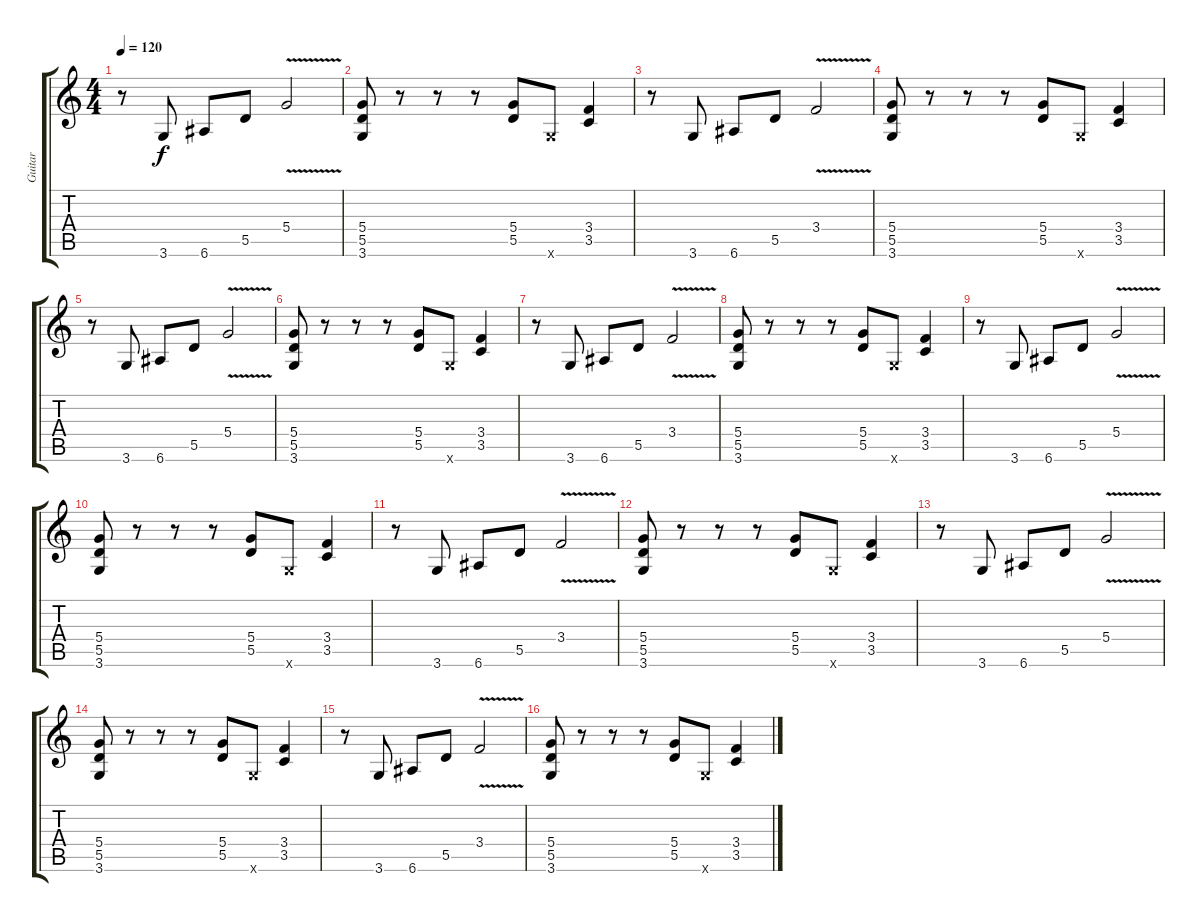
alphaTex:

\track ("Guitar" "Guitar") {instrument overdrivenguitar}
\staff {score tabs}
\tuning (E4 B3 G3 D3 A2 E2) {hide}
\ts (4 4)
\tempo 120
\clef g2
\ks c
r.8{dy f} 3.6.8 6.6.8 5.5.8 5.4{v}.2 |
(5.4 5.5 3.6).8 r.8 r.8 r.8 (5.4 5.5).8 3.6{x}.8 (3.4 3.5).4 |
r.8 3.6.8 6.6.8 5.5.8 3.4{v}.2 |
(5.4 5.5 3.6).8 r.8 r.8 r.8 (5.4 5.5).8 3.6{x}.8 (3.4 3.5).4 |
r.8 3.6.8 6.6.8 5.5.8 5.4{v}.2 |
(5.4 5.5 3.6).8 r.8 r.8 r.8 (5.4 5.5).8 3.6{x}.8 (3.4 3.5).4 |
r.8 3.6.8 6.6.8 5.5.8 3.4{v}.2 |
(5.4 5.5 3.6).8 r.8 r.8 r.8 (5.4 5.5).8 3.6{x}.8 (3.4 3.5).4 |
r.8 3.6.8 6.6.8 5.5.8 5.4{v}.2 |
(5.4 5.5 3.6).8 r.8 r.8 r.8 (5.4 5.5).8 3.6{x}.8 (3.4 3.5).4 |
r.8 3.6.8 6.6.8 5.5.8 3.4{v}.2 |
(5.4 5.5 3.6).8 r.8 r.8 r.8 (5.4 5.5).8 3.6{x}.8 (3.4 3.5).4 |
r.8 3.6.8 6.6.8 5.5.8 5.4{v}.2 |
(5.4 5.5 3.6).8 r.8 r.8 r.8 (5.4 5.5).8 3.6{x}.8 (3.4 3.5).4 |
r.8 3.6.8 6.6.8 5.5.8 3.4{v}.2 |
(5.4 5.5 3.6).8 r.8 r.8 r.8 (5.4 5.5).8 3.6{x}.8 (3.4 3.5).4
